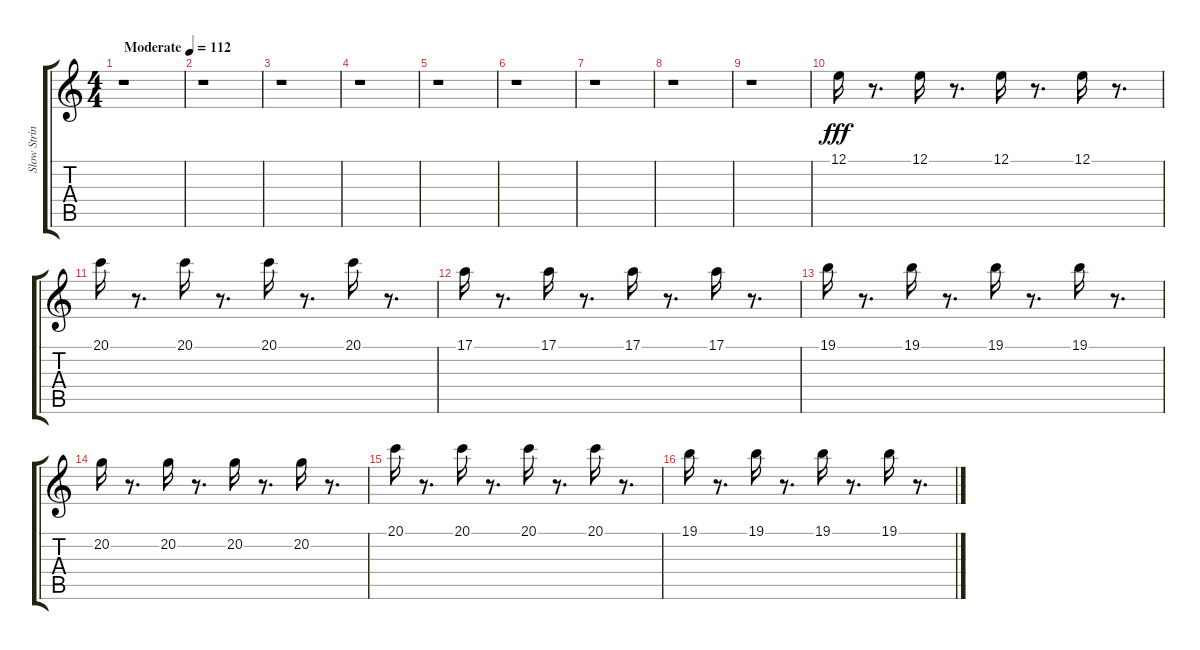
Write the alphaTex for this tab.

\track ("Slow Strings " "Slow Strin") {instrument stringensemble1}
\staff {score tabs}
\tuning (E4 B3 G3 D3 A2 E2) {hide}
\ts (4 4)
\tempo (112 "Moderate")
\clef g2
\ks c
r.1{dy fff instrument stringensemble1} |
r.1 |
r.1 |
r.1 |
r.1 |
r.1 |
r.1 |
r.1 |
r.1 |
12.1.16 r.8{d} 12.1.16 r.8{d} 12.1.16 r.8{d} 12.1.16 r.8{d} |
20.1.16 r.8{d} 20.1.16 r.8{d} 20.1.16 r.8{d} 20.1.16 r.8{d} |
17.1.16 r.8{d} 17.1.16 r.8{d} 17.1.16 r.8{d} 17.1.16 r.8{d} |
19.1.16 r.8{d} 19.1.16 r.8{d} 19.1.16 r.8{d} 19.1.16 r.8{d} |
20.2.16 r.8{d} 20.2.16 r.8{d} 20.2.16 r.8{d} 20.2.16 r.8{d} |
20.1.16 r.8{d} 20.1.16 r.8{d} 20.1.16 r.8{d} 20.1.16 r.8{d} |
19.1.16 r.8{d} 19.1.16 r.8{d} 19.1.16 r.8{d} 19.1.16 r.8{d}
